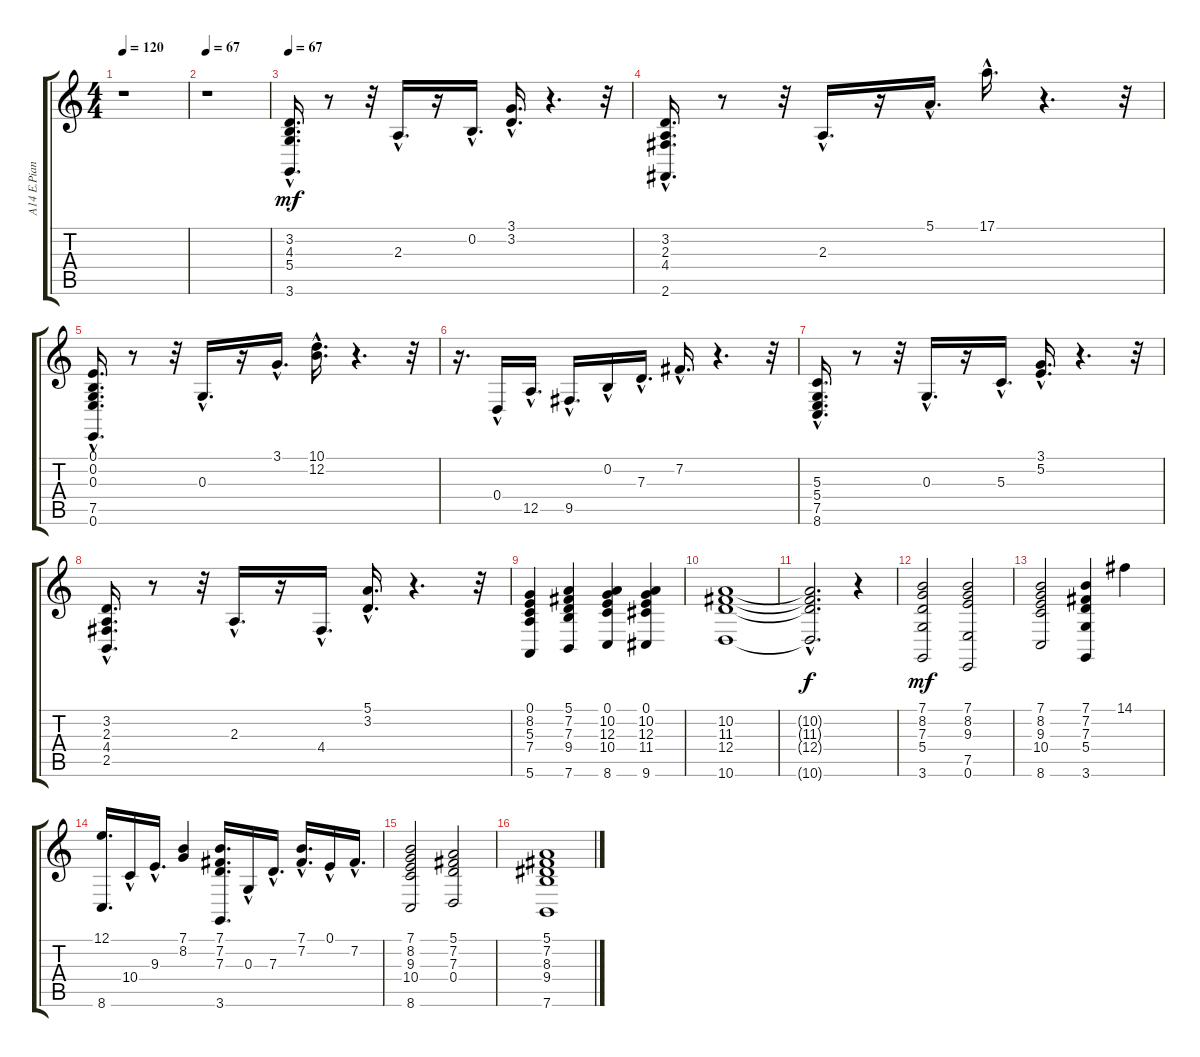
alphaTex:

\track ("A14 E.Piano" "A14 E.Pian") {instrument electricpiano2}
\staff {score tabs}
\tuning (E4 B3 G3 D3 A2 E2) {hide}
\ts (4 4)
\tempo 120
\clef g2
\ks c
r.1{dy mf instrument electricpiano2} |
\tempo 67
r.1 |
\tempo 67
(3.2{hac} 4.3{hac} 5.4{hac} 3.6{hac}).16{d} r.8 r.32 2.3{hac}.16{d} r.16 0.2{hac}.16{d} (3.1{hac} 3.2{hac}).16{d} r.4{d} r.32 |
(3.2{hac} 2.3{hac} 4.4{hac} 2.6{hac}).16{d} r.8 r.32 2.3{hac}.16{d} r.16 5.1{hac}.16{d} 17.1{hac}.16{d} r.4{d} r.32 |
(0.1{hac} 0.2{hac} 0.3{hac} 7.5{hac} 0.6{hac}).16{d} r.8 r.32 0.3{hac}.16{d} r.16 3.1{hac}.16{d} (10.1{hac} 12.2{hac}).16{d} r.4{d} r.32 |
r.16{d} 0.4{hac}.16 12.5{hac}.16{d} 9.5{hac}.16{d} 0.2{hac}.16 7.3{hac}.16{d} 7.2{hac}.16{d} r.4{d} r.32 |
(5.3{hac} 5.4{hac} 7.5{hac} 8.6{hac}).16{d} r.8 r.32 0.3{hac}.16{d} r.16 5.3{hac}.16{d} (3.1{hac} 5.2{hac}).16{d} r.4{d} r.32 |
(3.2{hac} 2.3{hac} 4.4{hac} 2.5{hac}).16{d} r.8 r.32 2.3{hac}.16{d} r.16 4.4{hac}.16{d} (5.1{hac} 3.2{hac}).16{d} r.4{d} r.32 |
(0.1 8.2 5.3 7.4 5.6).4 (5.1 7.2 7.3 9.4 7.6).4 (0.1 10.2 12.3 10.4 8.6).4 (0.1 10.2 12.3 11.4 9.6).4 |
(10.2 11.3 12.4 10.6).1 |
(10.2{hac t} 11.3{hac t} 12.4{hac t} 10.6{hac t}).2{d dy f} r.4 |
(7.1 8.2 7.3 5.4 3.6).2{dy mf} (7.1 8.2 9.3 7.5 0.6).2 |
(7.1 8.2 9.3 10.4 8.6).2 (7.1 7.2 7.3 5.4 3.6).4 14.1.4 |
(12.1 8.6).16{d} 10.4{hac}.16 9.3{hac}.16{d} (7.1 8.2).4 (7.1 7.2 7.3 3.6).16{d} 0.3{hac}.16 7.3{hac}.16{d} (7.1{hac} 7.2{hac}).16{d} 0.1{hac}.16 7.2{hac}.16{d} |
(7.1 8.2 9.3 10.4 8.6).2 (5.1 7.2 7.3 0.4).2 |
(5.1 7.2 8.3 9.4 7.6).1
